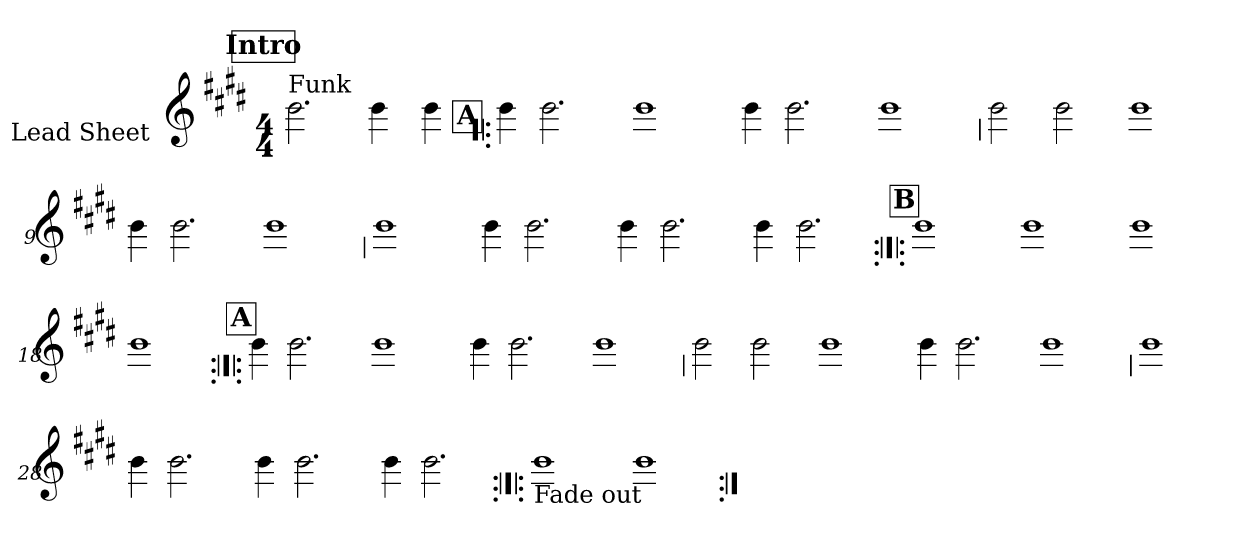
**kern
*part1
*staff1
*I"Lead Sheet
*stria0
*clefG2
*k[f#c#g#d#]
*E:
*M4/4
*MM126
!!LO:REH:place=s1:a:t=Intro
=1||
!LO:TX:a:t=Funk
2.b
4b
=2-
4b
!!LO:LB:g=z
!!LO:REH:place=s1:a:t=A
=3!|:
4b
2.b
=4-
1b
=5-
4b
2.b
=6-
1b
!!LO:LB:g=z
=7
2b
2b
=8-
1b
=9-
4b
2.b
=10-
1b
!!LO:LB:g=z
=11
1b
=12-
4b
2.b
=13-
4b
2.b
=14-
4b
2.b
!!LO:LB:g=z
!!LO:REH:place=s1:a:t=B
=15:|!|:
1b
=16-
1b
=17-
1b
=18-
1b
!!LO:LB:g=z
!!LO:REH:place=s1:a:t=A
=19:|!|:
4b
2.b
=20-
1b
=21-
4b
2.b
=22-
1b
!!LO:LB:g=z
=23
2b
2b
=24-
1b
=25-
4b
2.b
=26-
1b
!!LO:LB:g=z
=27
1b
=28-
4b
2.b
=29-
4b
2.b
=30-
4b
2.b
!!LO:LB:g=z
=31:|!|:
!LO:TX:b:t=Fade out
1b
=32-
1b
=:|!
*-
